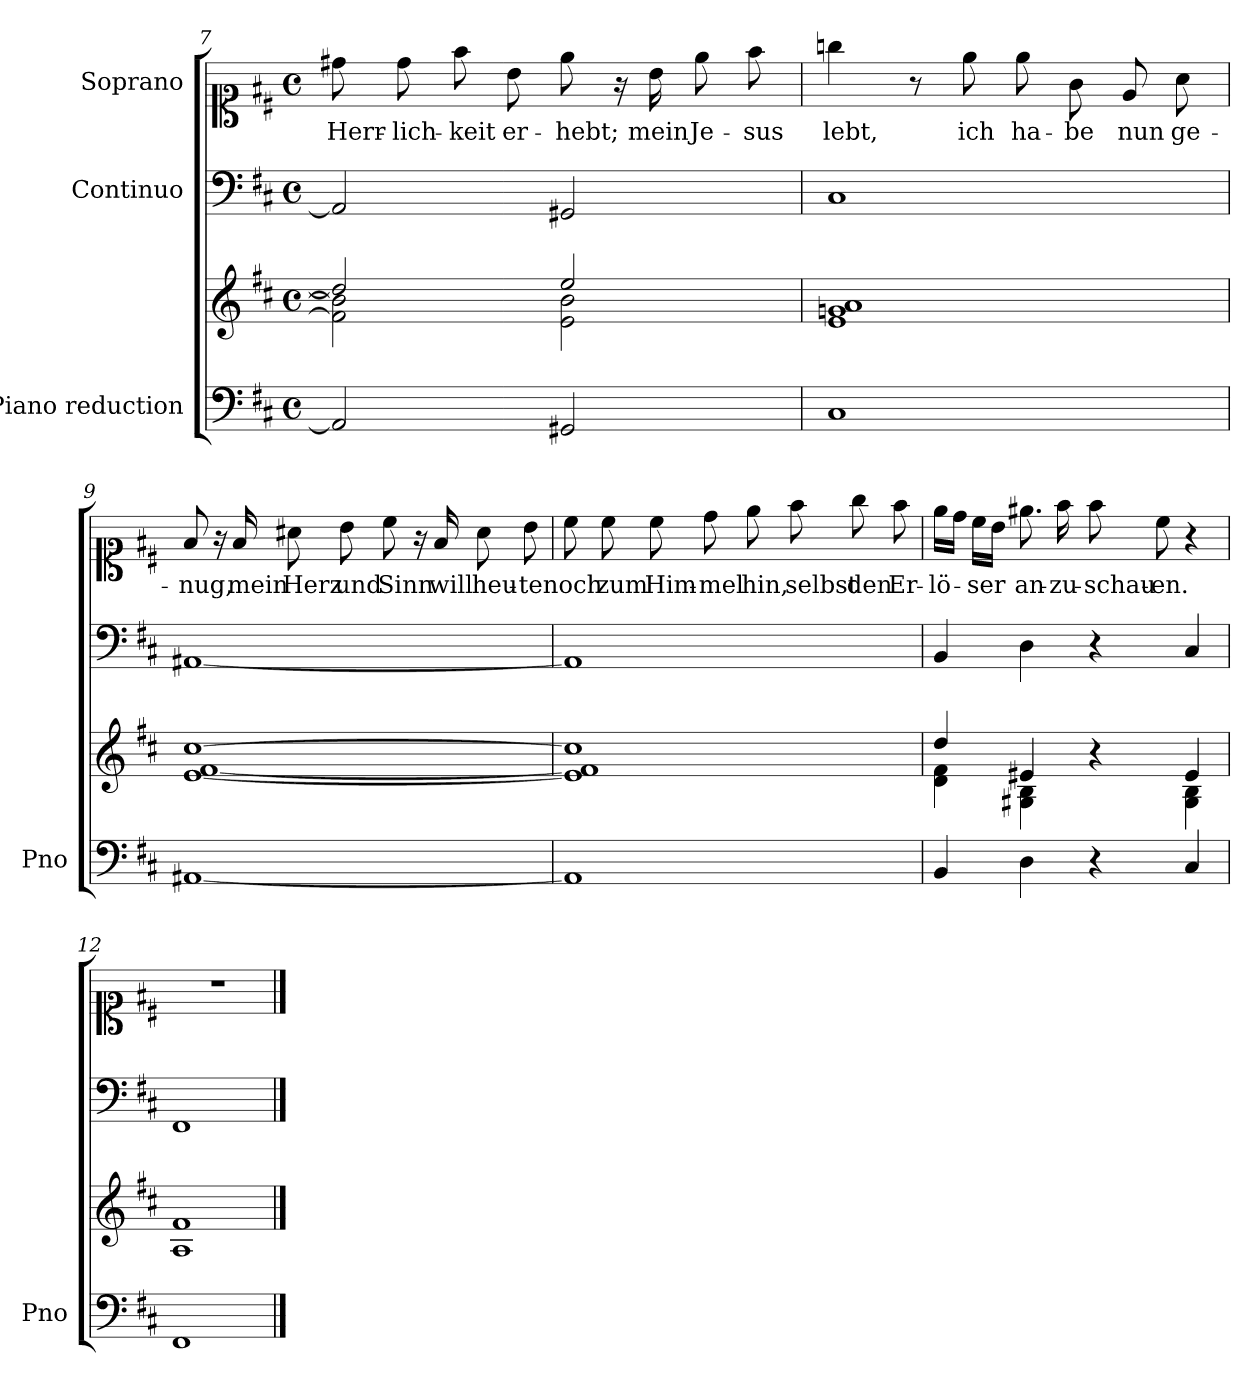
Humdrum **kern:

**kern	**kern	**kern	**kern	**text
*part3	*part3	*part2	*part1	*part1
*staff4	*staff3	*staff2	*staff1	*staff1
*I"Piano reduction	*	*I"Continuo	*I"Soprano	*
*I'Pno	*	*	*	*
*clefF4	*clefG2	*clefF4	*clefC1	*
*k[f#c#]	*k[f#c#]	*k[f#c#]	*k[f#c#]	*
*M4/4	*M4/4	*M4/4	*M4/4	*
*met(c)	*met(c)	*met(c)	*met(c)	*
=7	=7	=7	=7	=7
*	*^	*	*	*
!	!	!	!	!	!LO:LY:b
2AA/]	2dd#/]	2f#\] 2b\]	2AA/]	8dd#X\	-Herr-
!	!	!	!	!	!LO:LY:b
.	.	.	.	8dd#\	-lich-
!	!	!	!	!	!LO:LY:b
.	.	.	.	8ff#\	-keit
!	!	!	!	!	!LO:LY:b
.	.	.	.	8b\	er-
!	!	!	!	!	!LO:LY:b
2GG#X/	2ee/	2e\ 2b\	2GG#X/	8ee\	-hebt;
.	.	.	.	16r	.
!	!	!	!	!	!LO:LY:b
.	.	.	.	16b\	mein
!	!	!	!	!	!LO:LY:b
.	.	.	.	8ee\	Je-
!	!	!	!	!	!LO:LY:b
.	.	.	.	8ff#\	-sus
*	*v	*v	*	*	*
=8	=8	=8	=8	=8
!	!	!	!	!LO:LY:b
1C#	1e 1gn 1a	1C#	4ggn\	lebt,
.	.	.	8r	.
!	!	!	!	!LO:LY:b
.	.	.	8ee\	ich
!	!	!	!	!LO:LY:b
.	.	.	8ee\	ha-
!	!	!	!	!LO:LY:b
.	.	.	8g\	-be
!	!	!	!	!LO:LY:b
.	.	.	8e/	nun
!	!	!	!	!LO:LY:b
.	.	.	8a\	ge-
!!LO:LB:g=z
=9	=9	=9	=9	=9
!	!	!	!	!LO:LY:b
[1AA#X	[1e [1f# [1cc#	[1AA#X	8f#/	-nug,
.	.	.	16r	.
!	!	!	!	!LO:LY:b
.	.	.	16f#/	mein
!	!	!	!	!LO:LY:b
.	.	.	8a#X\	Herz
!	!	!	!	!LO:LY:b
.	.	.	8b\	und
!	!	!	!	!LO:LY:b
.	.	.	8cc#\	Sinn
.	.	.	16r	.
!	!	!	!	!LO:LY:b
.	.	.	16f#/	will
!	!	!	!	!LO:LY:b
.	.	.	8a#\	heu-
!	!	!	!	!LO:LY:b
.	.	.	8b\	-te
=10	=10	=10	=10	=10
!	!	!	!	!LO:LY:b
1AA#]	1e] 1f#] 1cc#]	1AA#]	8cc#\	noch
!	!	!	!	!LO:LY:b
.	.	.	8cc#\	zum
!	!	!	!	!LO:LY:b
.	.	.	8cc#\	Him-
!	!	!	!	!LO:LY:b
.	.	.	8dd\	-mel
!	!	!	!	!LO:LY:b
.	.	.	8ee\	hin,
!	!	!	!	!LO:LY:b
.	.	.	8ff#\	selbst
!	!	!	!	!LO:LY:b
.	.	.	8gg\	den
!	!	!	!	!LO:LY:b
.	.	.	8ff#\	Er-
=11	=11	=11	=11	=11
*	*^	*	*	*
!	!	!	!	!	!LO:LY:b
4BB/	4dd/	4d\ 4f#\	4BB/	16ee\LL	-lö-
.	.	.	.	16dd\JJ	.
!	!	!	!	!	!LO:LY:b
.	.	.	.	16cc#\LL	-ser
.	.	.	.	16b\JJ	.
!	!	!	!	!	!LO:LY:b
4D\	4e#X/	4G#X\ 4B\	4D\	8.ee#X\	an-
!	!	!	!	!	!LO:LY:b
.	.	.	.	16ff#\	-zu-
!	!	!	!	!	!LO:LY:b
4r	4r	4ryy	4r	8ff#\	-schau-
!	!	!	!	!	!LO:LY:b
.	.	.	.	8cc#\	-en.
4C#/	4e#/	4G#\ 4B\	4C#/	4r	.
*	*v	*v	*	*	*
=12	=12	=12	=12	=12
1FF#	1A 1f#	1FF#	1r	.
==	==	==	==	==
*-	*-	*-	*-	*-
